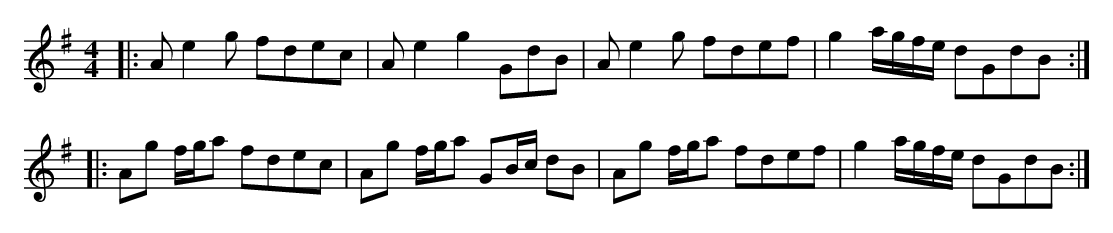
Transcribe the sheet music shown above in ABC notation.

X:1
M:4/4
K:Ador
|:A e2 g fdec|A e2 g2 GdB|A e2 g fdef|g2 a/g/f/e/ dGdB:|
|:Ag f/g/a fdec|Ag f/g/a GB/c/ dB|Ag f/g/a fdef|g2 a/g/f/e/ dGdB:|
